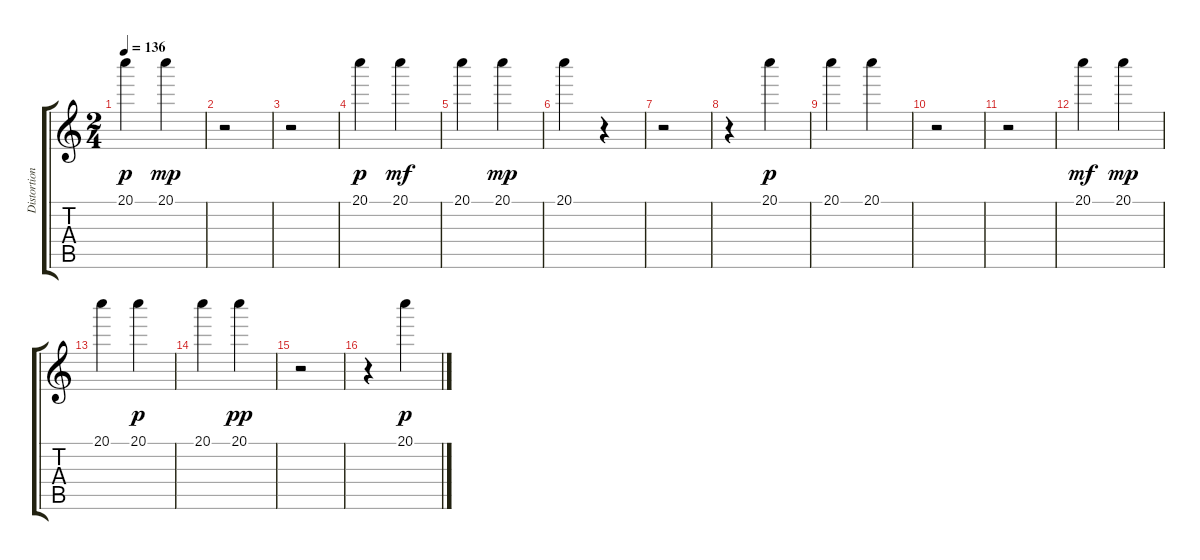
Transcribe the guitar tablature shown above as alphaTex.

\track ("Distortion Guitar" "Distortion") {instrument distortionguitar}
\staff {score tabs}
\tuning (E4 B3 G3 D3 A2 E2) {hide}
\ts (2 4)
\tempo 136
\clef g2
\ks c
20.1.4{dy p} 20.1.4{dy mp} |
r.2 |
r.2 |
20.1.4{dy p} 20.1.4{dy mf} |
20.1.4 20.1.4{dy mp} |
20.1.4 r.4 |
r.2 |
r.4 20.1.4{dy p} |
20.1.4 20.1.4 |
r.2 |
r.2 |
20.1.4{dy mf} 20.1.4{dy mp} |
20.1.4 20.1.4{dy p} |
20.1.4 20.1.4{dy pp} |
r.2 |
r.4 20.1.4{dy p}
